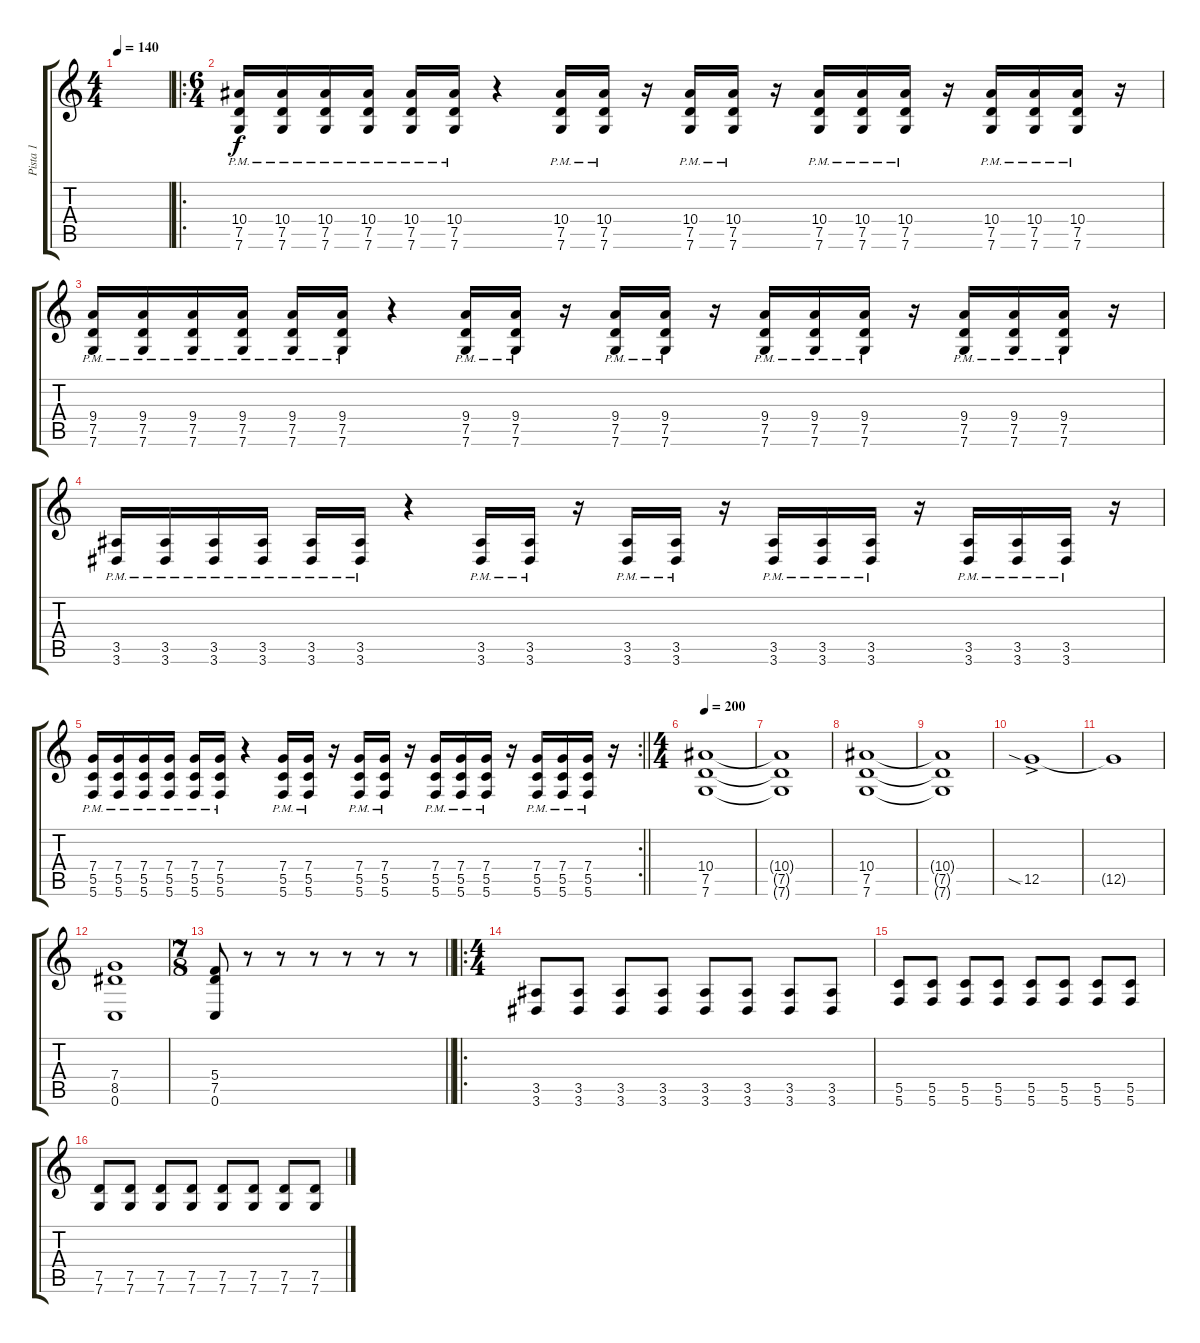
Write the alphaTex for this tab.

\track ("Pista 1" "Pista 1") {instrument overdrivenguitar}
\staff {score tabs}
\tuning (D4 A3 F3 C3 G2 C2) {hide}
\ts (4 4)
\tempo 140
\clef g2
\ks c
|
\ro
\ts (6 4)
(10.4 7.5{pm} 7.6{pm}).16 (10.4 7.5{pm} 7.6{pm}).16 (10.4 7.5{pm} 7.6{pm}).16 (10.4 7.5{pm} 7.6{pm}).16 (10.4 7.5{pm} 7.6{pm}).16 (10.4 7.5{pm} 7.6{pm}).16 r.4 (10.4 7.5{pm} 7.6{pm}).16 (10.4 7.5{pm} 7.6{pm}).16 r.16 (10.4 7.5{pm} 7.6{pm}).16 (10.4 7.5{pm} 7.6{pm}).16 r.16 (10.4 7.5{pm} 7.6{pm}).16 (10.4 7.5{pm} 7.6{pm}).16 (10.4 7.5{pm} 7.6{pm}).16 r.16 (10.4 7.5{pm} 7.6{pm}).16 (10.4 7.5{pm} 7.6{pm}).16 (10.4 7.5{pm} 7.6{pm}).16 r.16 |
(9.4 7.5{pm} 7.6{pm}).16 (9.4 7.5{pm} 7.6{pm}).16 (9.4 7.5{pm} 7.6{pm}).16 (9.4 7.5{pm} 7.6{pm}).16 (9.4 7.5{pm} 7.6{pm}).16 (9.4 7.5{pm} 7.6{pm}).16 r.4 (9.4 7.5{pm} 7.6{pm}).16 (9.4 7.5{pm} 7.6{pm}).16 r.16 (9.4 7.5{pm} 7.6{pm}).16 (9.4 7.5{pm} 7.6{pm}).16 r.16 (9.4 7.5{pm} 7.6{pm}).16 (9.4 7.5{pm} 7.6{pm}).16 (9.4 7.5{pm} 7.6{pm}).16 r.16 (9.4 7.5{pm} 7.6{pm}).16 (9.4 7.5{pm} 7.6{pm}).16 (9.4 7.5{pm} 7.6{pm}).16 r.16 |
(3.5{pm} 3.6{pm}).16 (3.5{pm} 3.6{pm}).16 (3.5{pm} 3.6{pm}).16 (3.5{pm} 3.6{pm}).16 (3.5{pm} 3.6{pm}).16 (3.5{pm} 3.6{pm}).16 r.4 (3.5{pm} 3.6{pm}).16 (3.5{pm} 3.6{pm}).16 r.16 (3.5{pm} 3.6{pm}).16 (3.5{pm} 3.6{pm}).16 r.16 (3.5{pm} 3.6{pm}).16 (3.5{pm} 3.6{pm}).16 (3.5{pm} 3.6{pm}).16 r.16 (3.5{pm} 3.6{pm}).16 (3.5{pm} 3.6{pm}).16 (3.5{pm} 3.6{pm}).16 r.16 |
\rc 2
\barLineRight lightlight
(7.4 5.5{pm} 5.6{pm}).16 (7.4 5.5{pm} 5.6{pm}).16 (7.4 5.5{pm} 5.6{pm}).16 (7.4 5.5{pm} 5.6{pm}).16 (7.4 5.5{pm} 5.6{pm}).16 (7.4 5.5{pm} 5.6{pm}).16 r.4 (7.4 5.5{pm} 5.6{pm}).16 (7.4 5.5{pm} 5.6{pm}).16 r.16 (7.4 5.5{pm} 5.6{pm}).16 (7.4 5.5{pm} 5.6{pm}).16 r.16 (7.4 5.5{pm} 5.6{pm}).16 (7.4 5.5{pm} 5.6{pm}).16 (7.4 5.5{pm} 5.6{pm}).16 r.16 (7.4 5.5{pm} 5.6{pm}).16 (7.4 5.5{pm} 5.6{pm}).16 (7.4 5.5{pm} 5.6{pm}).16 r.16 |
\ts (4 4)
\section ("" "")
\tempo 200
(10.4 7.5 7.6).1 |
(10.4{t} 7.5{t} 7.6{t}).1 |
(10.4 7.5 7.6).1 |
(10.4{t} 7.5{t} 7.6{t}).1 |
12.5{sia ac}.1 |
12.5{t}.1 |
(7.4 8.5 0.6).1 |
\ts (7 8)
\barLineRight lightlight
(5.4 7.5 0.6).8 r.8 r.8 r.8 r.8 r.8 r.8 |
\ro
\ts (4 4)
(3.5 3.6).8 (3.5 3.6).8 (3.5 3.6).8 (3.5 3.6).8 (3.5 3.6).8 (3.5 3.6).8 (3.5 3.6).8 (3.5 3.6).8 |
(5.5 5.6).8 (5.5 5.6).8 (5.5 5.6).8 (5.5 5.6).8 (5.5 5.6).8 (5.5 5.6).8 (5.5 5.6).8 (5.5 5.6).8 |
(7.5 7.6).8 (7.5 7.6).8 (7.5 7.6).8 (7.5 7.6).8 (7.5 7.6).8 (7.5 7.6).8 (7.5 7.6).8 (7.5 7.6).8
